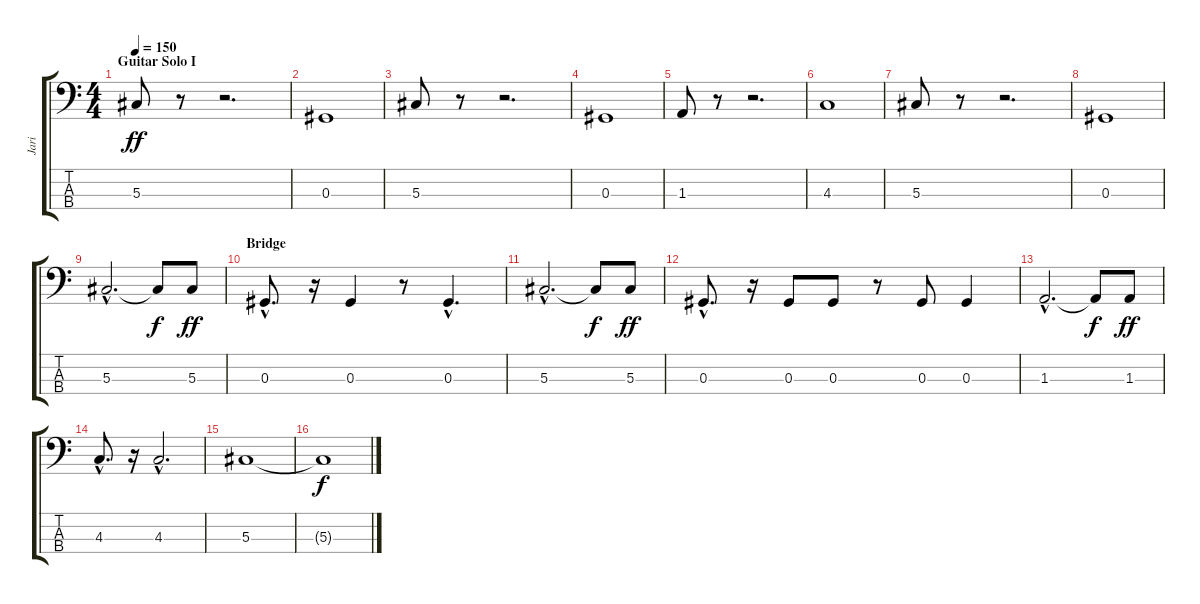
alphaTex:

\track ("Jari" "Jari") {instrument electricbassfinger}
\staff {score tabs}
\tuning (Gb2 Db2 Ab1 Eb1) {hide}
\ts (4 4)
\section ("" "Guitar Solo I")
\tempo 150
\clef f4
\ks c
5.3.8{dy ff} r.8 r.2{d} |
0.3.1 |
5.3.8 r.8 r.2{d} |
0.3.1 |
1.3.8 r.8 r.2{d} |
4.3.1 |
5.3.8 r.8 r.2{d} |
0.3.1 |
5.3{hac}.2{d} 5.3{t}.8{dy f} 5.3.8{dy ff} |
\section ("" "Bridge")
0.3{hac}.8{d} r.16 0.3.4 r.8 0.3{hac}.4{d} |
5.3{hac}.2{d} 5.3{t}.8{dy f} 5.3.8{dy ff} |
0.3{hac}.8{d} r.16 0.3.8 0.3.8 r.8 0.3.8 0.3.4 |
1.3{hac}.2{d} 1.3{t}.8{dy f} 1.3.8{dy ff} |
4.3{hac}.8{d} r.16 4.3{hac}.2{d} |
5.3.1 |
5.3{t}.1{dy f}
